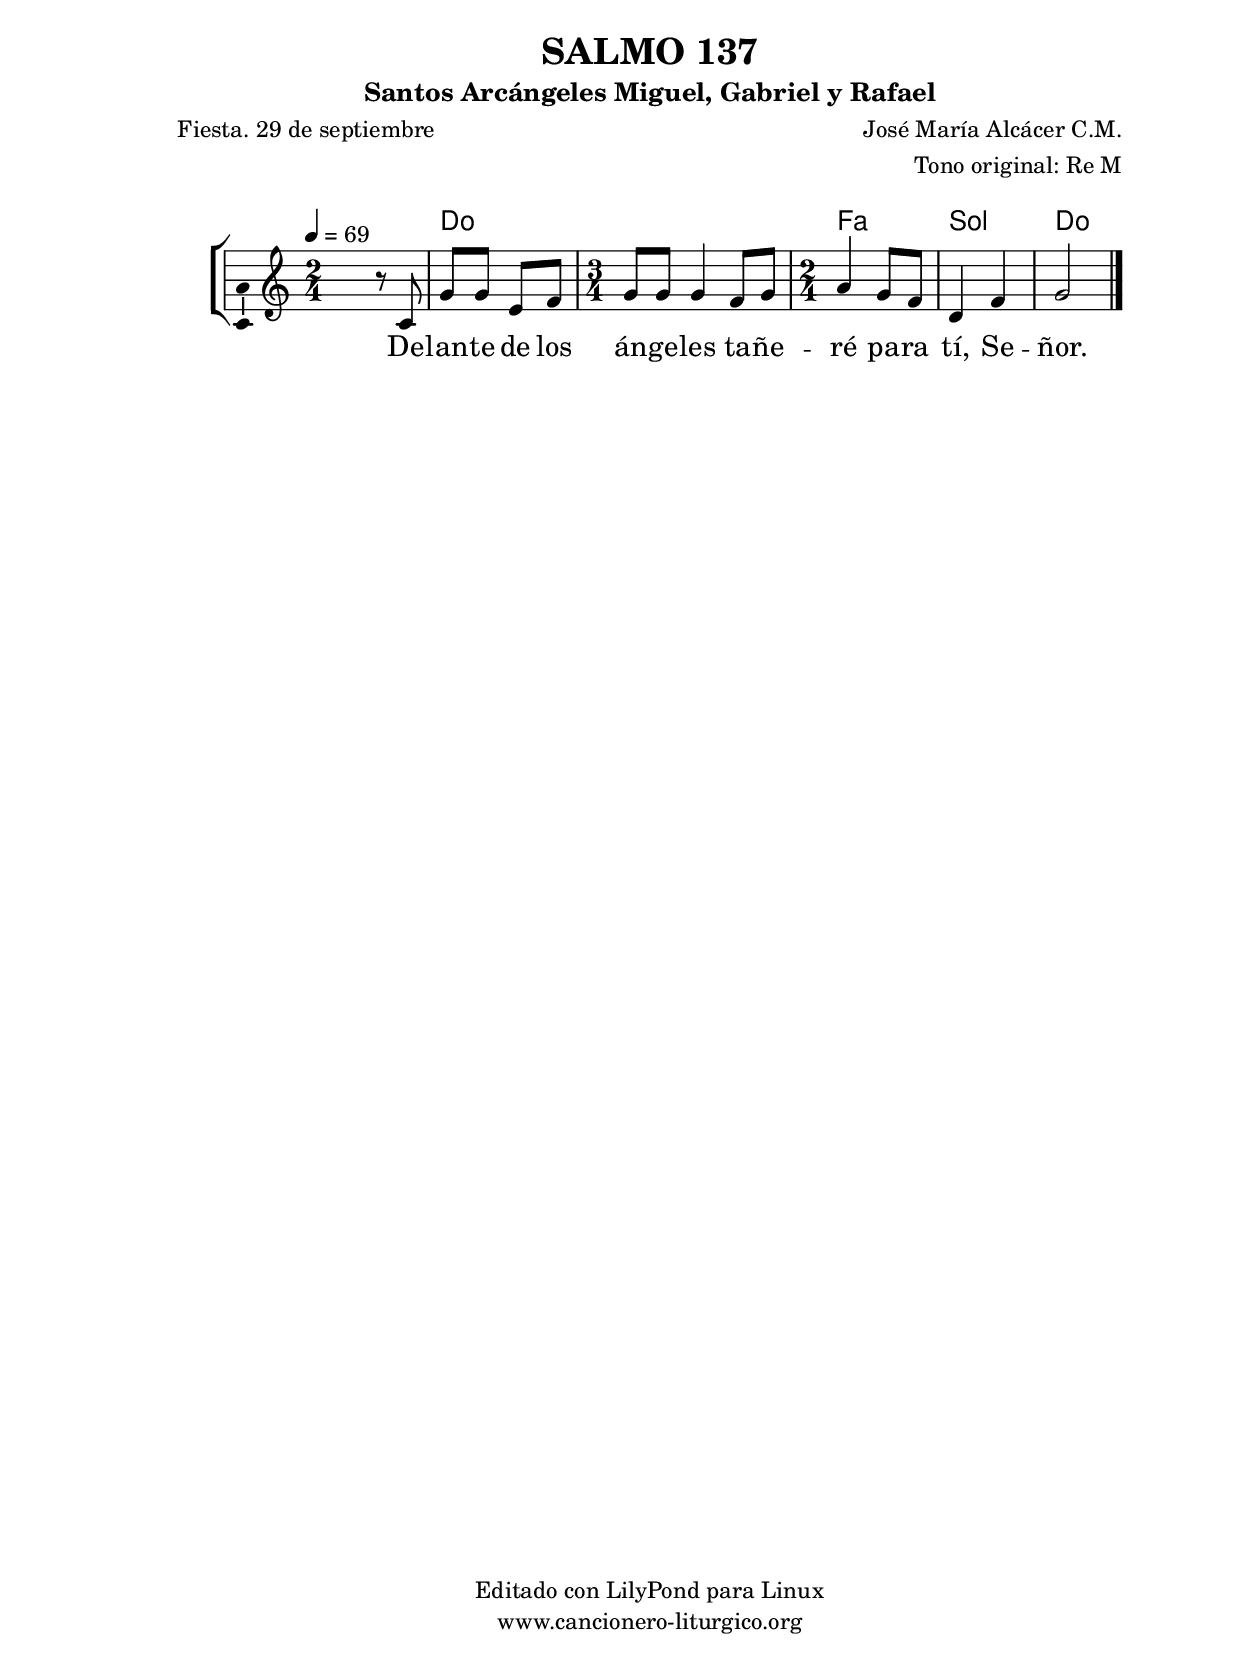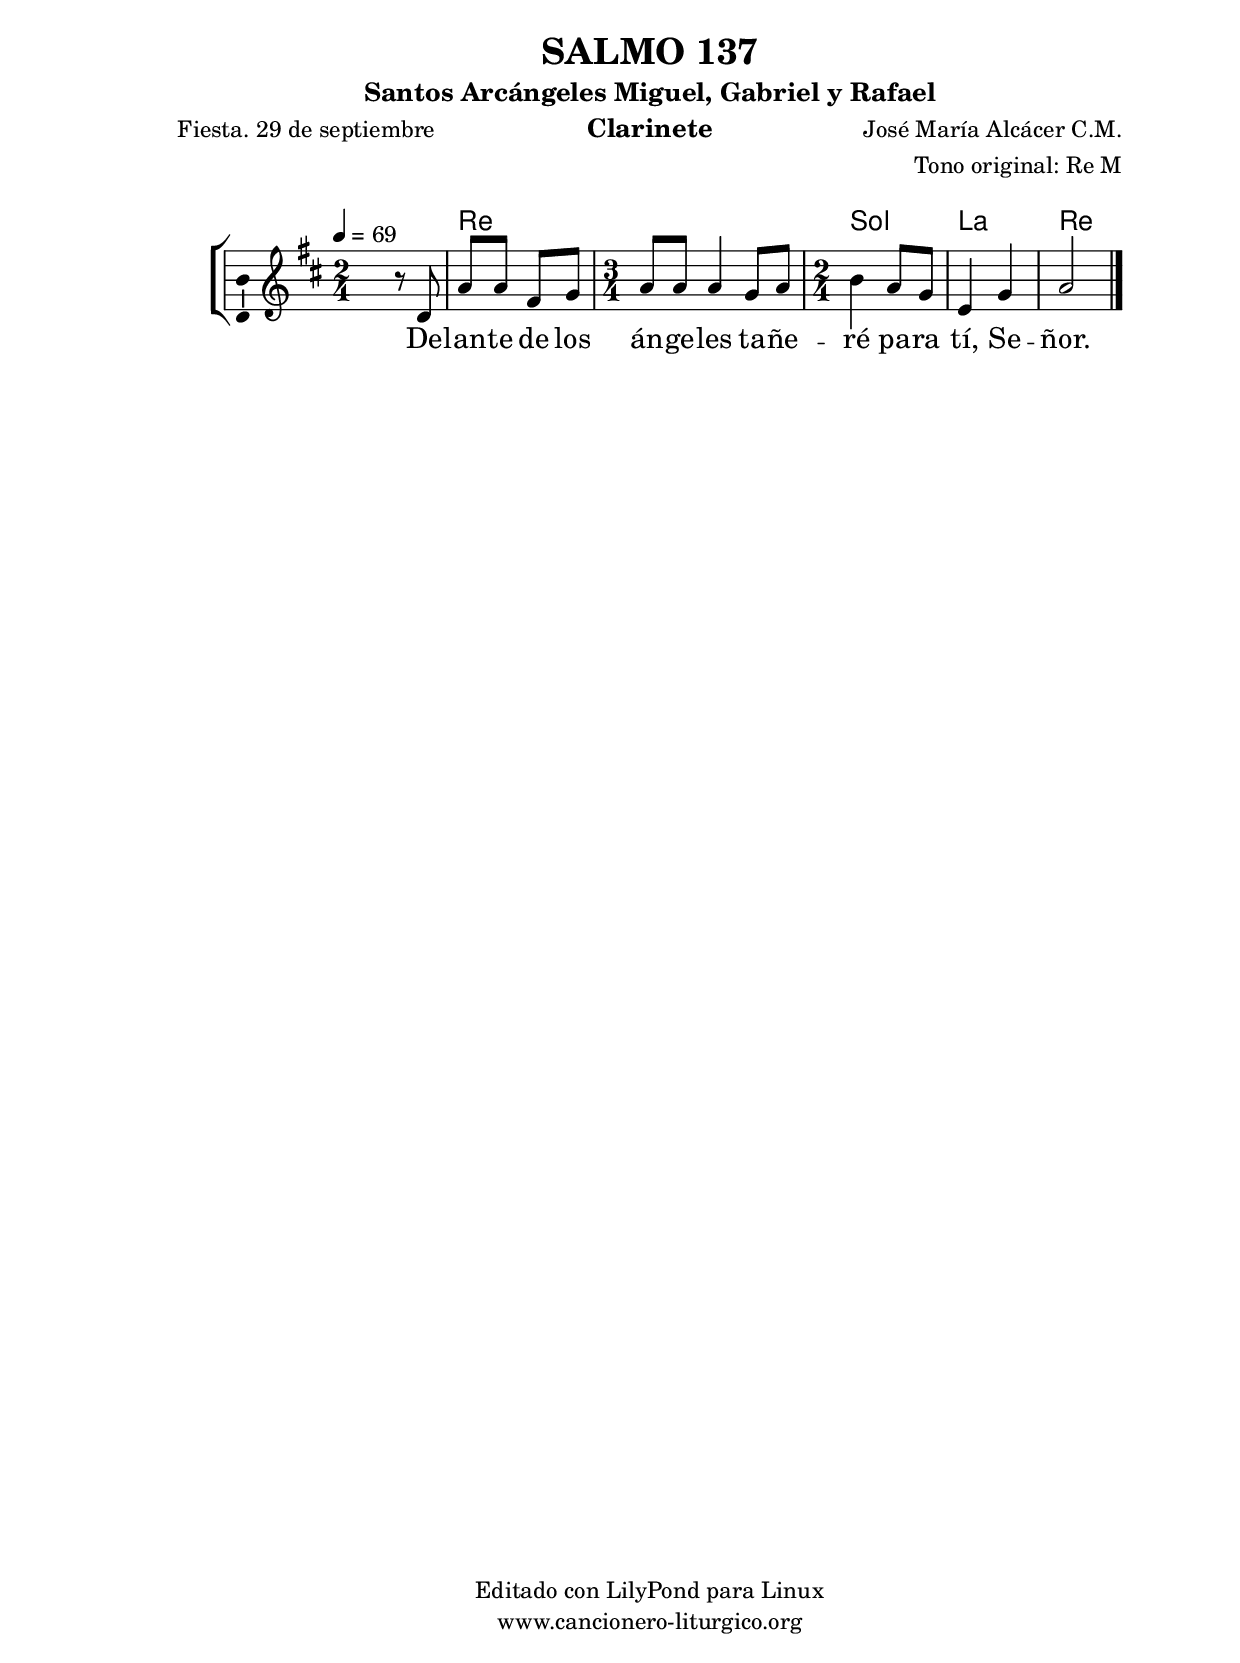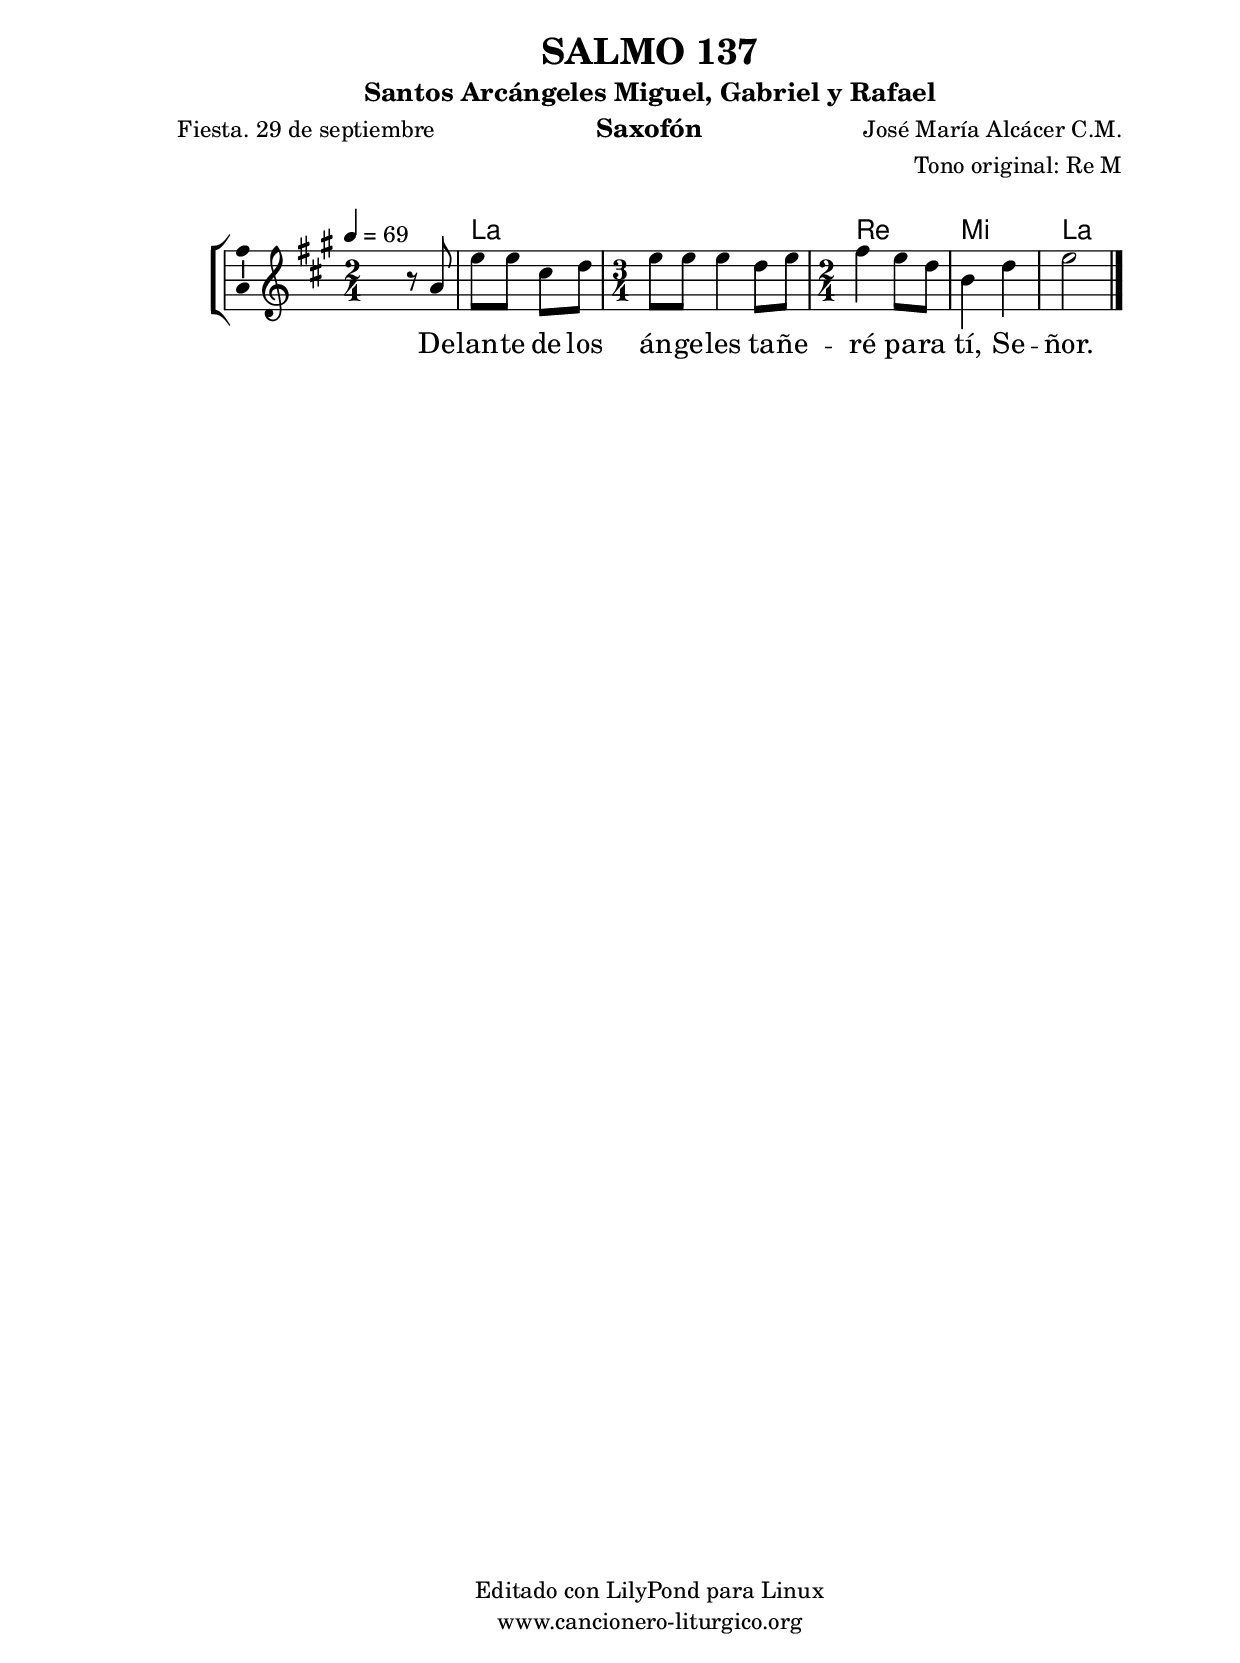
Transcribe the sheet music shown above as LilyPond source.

%
%para convertir .midi en .wav:
%timidity filename.midi -Ow -o finename.wav
%
%
%Para convertir de .wav a .mp3:
%lame -h -m j filename.wav
%
%
%para escuchar el midi:
%timidity nombrefichero.midi
%


%versión de lilypond para la que se ha escrito esta partitura:
\version "2.16.0"

	%Tamaño papel
	#(set-default-paper-size "a4")
	%Tamaño partitura
	#(set-global-staff-size 20)
	%No responde al pulsar sobre una nota
	#(ly:set-option 'point-and-click #f)

%parámetros del encabezamiento:
\header {
	title = "SALMO 137"
	subtitle = "Santos Arcángeles Miguel, Gabriel y Rafael"
	composer = "José María Alcácer C.M."
	poet = "Fiesta. 29 de septiembre"
	meter = ""
	arranger = "Tono original: Re M"
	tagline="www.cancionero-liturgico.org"
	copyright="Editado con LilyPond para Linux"
	}

%parámetros asociados al papel:
\paper  {
	oddHeaderMarkup = \markup {\fill-line { \on-the-fly #not-first-page \fromproperty #'header:title \on-the-fly #not-first-page \fromproperty #'header:composer }}
	evenHeaderMarkup = \markup {\fill-line { \fromproperty #'header:composer \fromproperty #'header:title }}
	#(set-paper-size "a4")
	print-page-number = ##f
	first-page-number = 1
	print-first-page-number = ##f
%	head-separation = 3.0 \cm
	top-margin = 2.0 \cm
	bottom-margin = 0.5\cm
%%%	bottom-margin = -1.0\cm
	left-margin = 3.0 \cm
	line-width = 16.0 \cm 
	indent = 8\mm
	interscoreline = 2.\mm
	between-system-space = 15\mm
%	para que las partituras no llenen la hoja:
	ragged-bottom = ##t
%	idem para la última hoja:
	ragged-last-bottom = ##f
%	para que las partituras llenen el ancho del papel:
	ragged-last = ##f
	after-title-space = 2.5 \cm
%page-count=1
%system-count=8

	%Flexible Vertical Spacing
%	markup-markup-spacing =
%	#'((basic-distance . 15) (minimum-distance . 15) (padding . 3))
	markup-system-spacing =
	#'((basic-distance . 15) (minimum-distance . 15) (padding . 3))
	system-system-spacing =
	#'((basic-distance . 15) (minimum-distance . 15) (padding . 3))
	score-system-spacing =
	#'((basic-distance . 15) (minimum-distance . 15) (padding . 5))
%	top-system-spacing = % header
%	#'((basic-distance . 8) (minimum-distance . 0) (padding . 3))
%	top-markup-spacing =
%	#'((basic-distance . 20) (minimum-distance . 20) (padding . 3))
	last-bottom-spacing = % footer
	#'((basic-distance . 5) (minimum-distance . 5) (padding . 3))
%	score-markup-spacing =
%	#'((basic-distance . 16) (minimum-distance . 13) (padding . 3))

	}


%parámetros que afectan a toda la partitura:
global =  {
	%clave de sol (G):
	\clef G
	%armadura:
	\transpose  d c
	\key d \major
	\tempo 4=69
	\set Score.tempoHideNote = ##f
	}


acordes = {
	\italianChords
	\chordmode {
	\transpose  d c
{
s2 d2 d2. g2 a d
	}
	}
}


melodia = 
	\transpose  d c
{
	\relative c'{
	\time 2/4

s4 r8 d8
a'8 a fis g
\time 3/4
a8 a a4 g8 a
\time 2/4
b4 a8 g
e4 g
a2

	\bar "|."
	}
	}


texto = \lyricmode {
De -- lan -- te de los án -- ge -- les
ta -- ñe -- ré pa -- ra tí, Se -- ñor.
	}


acordesStaff = \context ChordNames = acordesStaff <<
	\set chordChanges = ##t
	\acordes
	>>


vozStaff = \context Voice = vozStaff
\with {\consists "Ambitus_engraver"}
<<
%	\set Staff.instrumentName = ""
%	\set Staff.shortInstrumentName = ""
%	\set Staff.midiInstrument = #"clarinet"
%	\set Staff.midiInstrument = #"cello"
%	\set Staff.midiInstrument = #"flute"
	\set Staff.midiInstrument = #"electric guitar (jazz)"
%	\set Staff.midiInstrument = #"english horn"
%	\set Staff.midiInstrument = #"violin"
%	\set Staff.midiInstrument = #"glockenspiel"
	\set Staff.midiMinimumVolume = #0.7
	\set Staff.midiMaximumVolume = #0.9
	\global
	\melodia
	>>


textoStaff = \context Lyrics = textoStaff <<
	\lyricsto vozStaff \texto
	>>

\book {
	\score {
		\context ChoirStaff {
			\override StaffGroup.SystemStartBracket #'collapse-height = #1
			\override Score.SystemStartBar #'collapse-height = #1
			<<
			\acordesStaff
			\vozStaff
			\textoStaff
			>>
			}
		\layout {
	    		\context {
				\Lyrics
				\override LyricText #'font-size = #2
				}
	   		 \context {
				\Score
				%fontSize = #3
				\override StaffSymbol #'staff-space = #(magstep +3)
				%\override Beam #'thickness = #0.55
				%\override SpacingSpanner #'spacing-increment = #1.0
				%\override Slur #'height-limit = #1.5
				}
			}
		}
	\score {
		\unfoldRepeats
		\context ChoirStaff {
			<<
			\acordesStaff
			\vozStaff
			>>
			}
		\midi {
	  		\context {
	  			\Score
				tempoWholesPerMinute = #(ly:make-moment 70 4)
				}
			}
		}
	}

%Partitura para clarinete
#(define output-suffix "C")
\book {
	\header{
		instrument = "Clarinete"
		}
	\score {
		\context ChoirStaff {
			\override StaffGroup.SystemStartBracket #'collapse-height = #1
			\override Score.SystemStartBar #'collapse-height = #1
\transpose c d
			<<
			\acordesStaff
			\vozStaff
			\textoStaff
			>>
			}
		\layout {
	    		\context {
				\Lyrics
				\override LyricText #'font-size = #2
				}
	   		 \context {
				\Score
				%fontSize = #3
				\override StaffSymbol #'staff-space = #(magstep +3)
				%\override Beam #'thickness = #0.55
				%\override SpacingSpanner #'spacing-increment = #1.0
				%\override Slur #'height-limit = #1.5
				}
			}
		}
	}

%Partitura para saxofón
#(define output-suffix "S")
\book {
	\header{
		instrument = "Saxofón"
		}
	\score {
		\context ChoirStaff {
			\override StaffGroup.SystemStartBracket #'collapse-height = #1
			\override Score.SystemStartBar #'collapse-height = #1
\transpose c a
			<<
			\acordesStaff
			\vozStaff
			\textoStaff
			>>
			}
		\layout {
	    		\context {
				\Lyrics
				\override LyricText #'font-size = #2
				}
	   		 \context {
				\Score
				%fontSize = #3
				\override StaffSymbol #'staff-space = #(magstep +3)
				%\override Beam #'thickness = #0.55
				%\override SpacingSpanner #'spacing-increment = #1.0
				%\override Slur #'height-limit = #1.5
				}
			}
		}
	}

